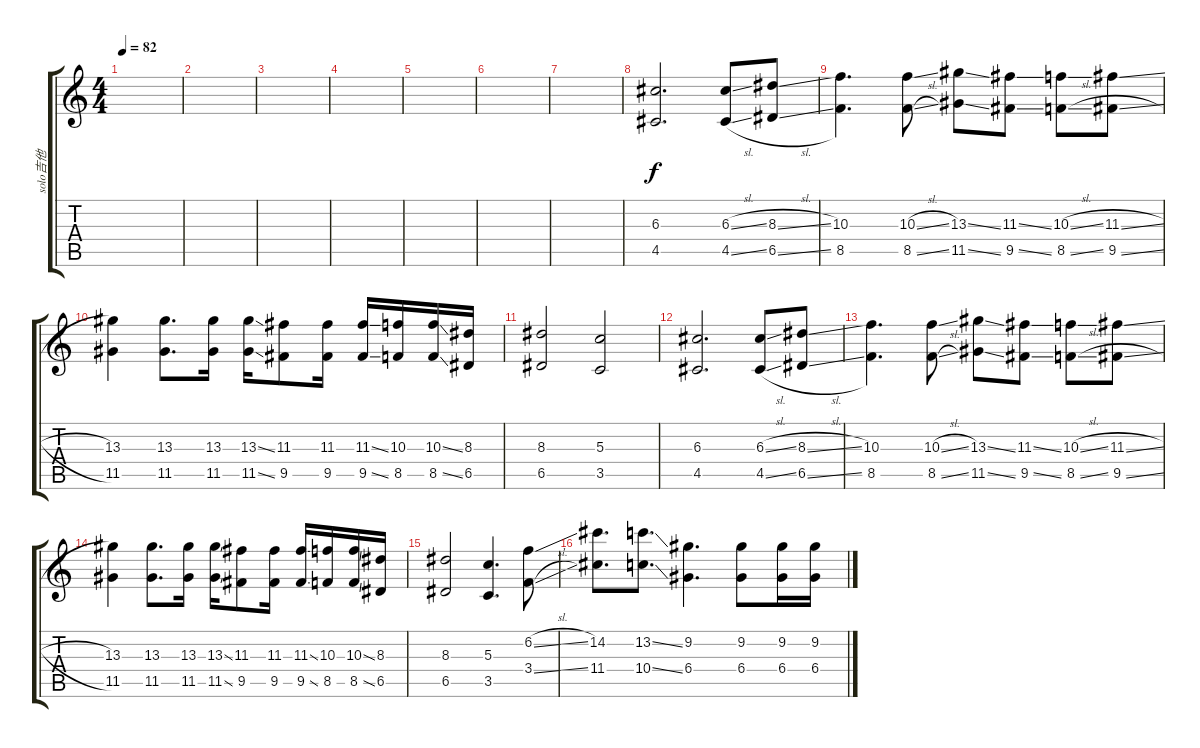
\track ("solo吉他" "solo吉他") {instrument overdrivenguitar}
\staff {score tabs}
\tuning (E4 B3 G3 D3 A2 E2) {hide}
\ts (4 4)
\tempo 82
\clef g2
\ks c
|
|
|
|
|
|
|
(6.3 4.5).2{d} (6.3{sl} 4.5{sl}).8 (8.3{sl} 6.5{sl}).8 |
(10.3 8.5).4{d} (10.3{sl} 8.5{sl}).8 (13.3{ss} 11.5{ss}).8 (11.3{ss} 9.5{ss}).8 (10.3{sl} 8.5{sl}).8 (11.3{sl} 9.5{sl}).8 |
(13.3 11.5).4 (13.3 11.5).8{d} (13.3 11.5).16 (13.3{ss} 11.5{ss}).16 (11.3 9.5).8 (11.3 9.5).16 (11.3{ss} 9.5{ss}).16 (10.3 8.5).16 (10.3{ss} 8.5{ss}).16 (8.3 6.5).16 |
(8.3 6.5).2 (5.3 3.5).2 |
(6.3 4.5).2{d} (6.3{sl} 4.5{sl}).8 (8.3{sl} 6.5{sl}).8 |
(10.3 8.5).4{d} (10.3{sl} 8.5{sl}).8 (13.3{ss} 11.5{ss}).8 (11.3{ss} 9.5{ss}).8 (10.3{sl} 8.5{sl}).8 (11.3{sl} 9.5{sl}).8 |
(13.3 11.5).4 (13.3 11.5).8{d} (13.3 11.5).16 (13.3{ss} 11.5{ss}).16 (11.3 9.5).8 (11.3 9.5).16 (11.3{ss} 9.5{ss}).16 (10.3 8.5).16 (10.3{ss} 8.5{ss}).16 (8.3 6.5).16 |
(8.3 6.5).2 (5.3 3.5).4{d} (6.2{sl} 3.4{sl}).8 |
(14.2 11.4).8{d} (13.2{ss} 10.4{ss}).8{d} (9.2 6.4).4{d} (9.2 6.4).8 (9.2 6.4).16 (9.2{sl} 6.4{sl}).16
